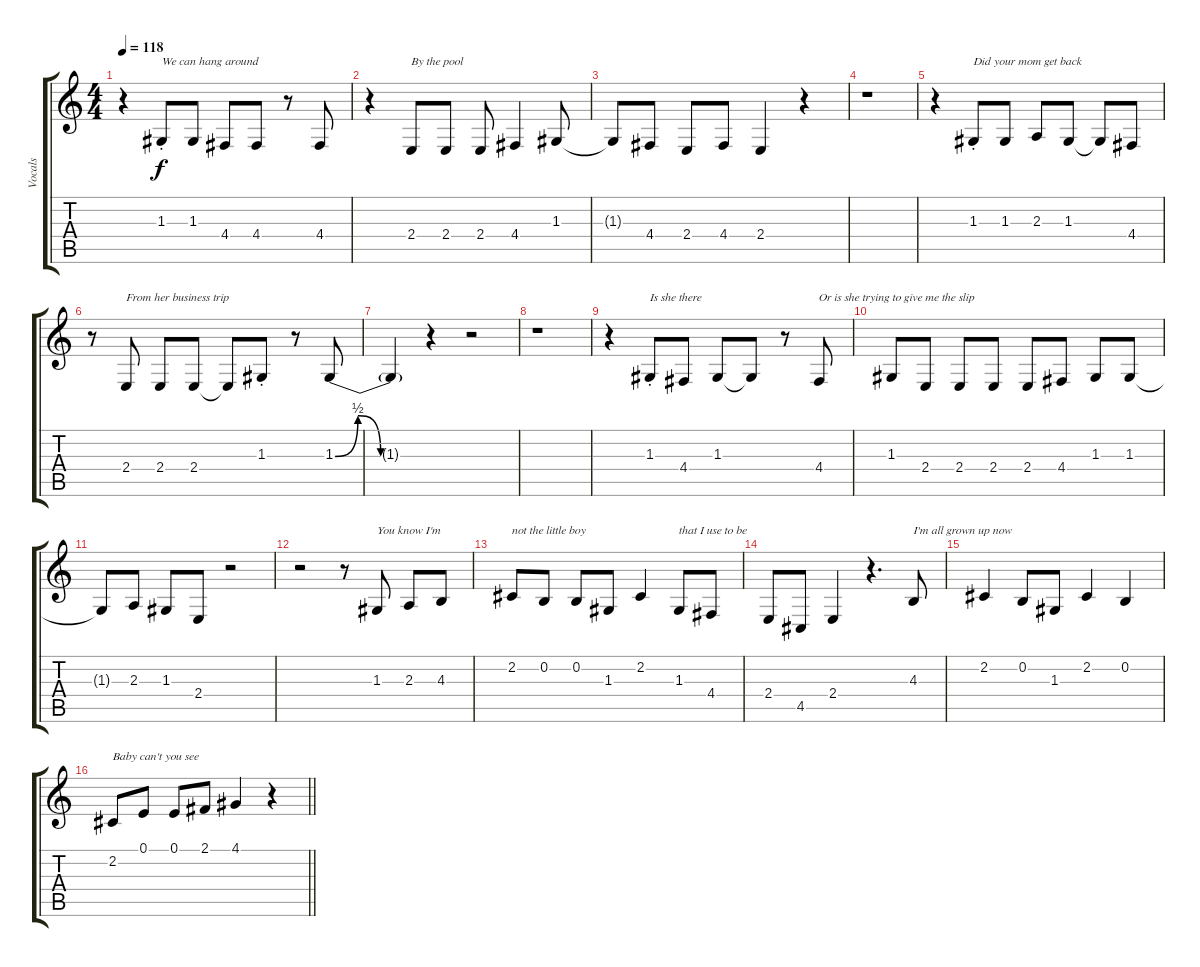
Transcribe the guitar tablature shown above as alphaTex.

\track ("Vocals" "Vocals") {instrument tenorsax}
\staff {score tabs}
\tuning (E4 B3 G3 D3 A2 E2) {hide}
\ts (4 4)
\tempo 118
\clef g2
\ks c
r.4{dy f} 1.3{st}.8{txt "We can hang around"} 1.3.8 4.4.8 4.4.8 r.8 4.4.8 |
r.4 2.4.8{txt "By the pool"} 2.4.8 2.4.8 4.4.4 1.3.8 |
1.3{t}.8 4.4.8 2.4.8 4.4.8 2.4.4 r.4 |
r.1 |
r.4 1.3{st}.8{txt "Did your mom get back"} 1.3.8 2.3.8 1.3.8 1.3{t}.8 4.4.8 |
r.8 2.4.8{txt "From her business trip"} 2.4.8 2.4.8 2.4{t}.8 1.3{st}.8 r.8 1.3{be (custom 0 0 15 2 30 0 45 0 60 0)}.8 |
1.3{t}.4 r.4 r.2 |
r.1 |
r.4 1.3{st}.8{txt "Is she there"} 4.4.8 1.3.8 1.3{t}.8 r.8 4.4.8{txt "Or is she trying to give me the slip"} |
1.3.8 2.4.8 2.4.8 2.4.8 2.4.8 4.4.8 1.3.8 1.3.8 |
1.3{t}.8 2.3.8 1.3.8 2.4.8 r.2 |
r.2 r.8 1.3.8{txt "You know I'm"} 2.3.8 4.3.8 |
2.2.8{txt "not the little boy"} 0.2.8 0.2.8 1.3.8 2.2.4 1.3.8{txt "that I use to be"} 4.4.8 |
2.4.8 4.5.8 2.4.4 r.4{d} 4.3.8{txt "I'm all grown up now"} |
2.2.4 0.2.8 1.3.8 2.2.4 0.2.4 |
\barLineRight lightlight
2.2.8{txt "Baby can't you see"} 0.1.8 0.1.8 2.1.8 4.1.4 r.4
